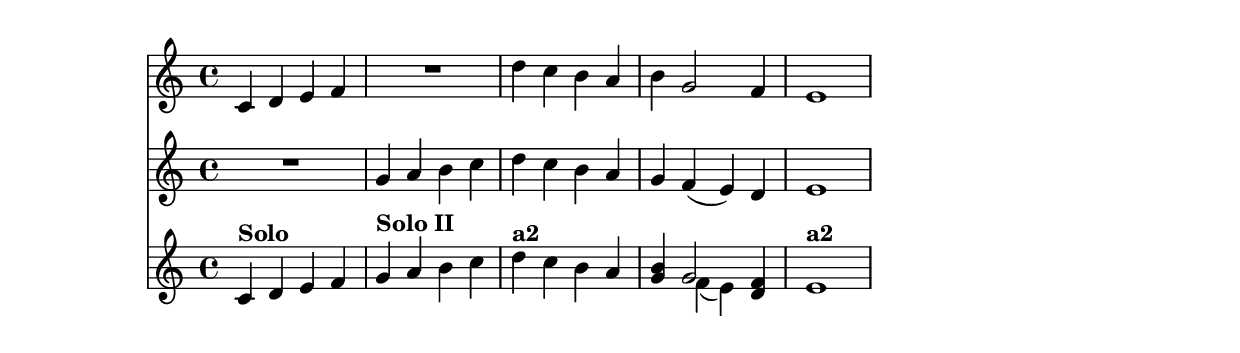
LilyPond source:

\version "2.16.0"  % necessary for upgrading to future LilyPond versions

\language "english"

instrumentOne = \relative c' {
  c4 d e f |
  R1 |
  d'4 c b a |
  b4 g2 f4 |
  e1 |
}

instrumentTwo = \relative g' {
  R1 |
  g4 a b c |
  d4 c b a |
  g4 f( e) d |
  e1 |
}

<<
  \new Staff \instrumentOne
  \new Staff \instrumentTwo
  \new Staff \partcombine \instrumentOne \instrumentTwo
>>


